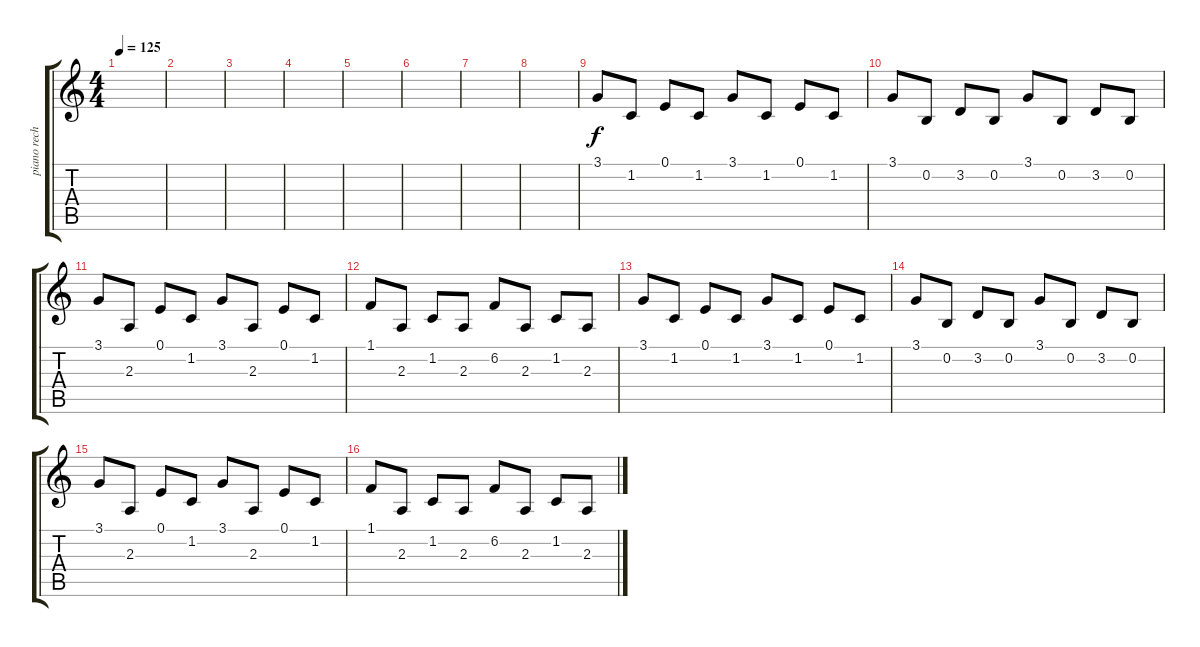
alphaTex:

\track ("piano rechterhand" "piano rech") {instrument acousticgrandpiano}
\staff {score tabs}
\tuning (E4 B3 G3 D3 A2 E2) {hide}
\ts (4 4)
\tempo 125
\clef g2
\ks c
|
|
|
|
|
|
|
|
3.1.8 1.2.8 0.1.8 1.2.8 3.1.8 1.2.8 0.1.8 1.2.8 |
3.1.8 0.2.8 3.2.8 0.2.8 3.1.8 0.2.8 3.2.8 0.2.8 |
3.1.8 2.3.8 0.1.8 1.2.8 3.1.8 2.3.8 0.1.8 1.2.8 |
1.1.8 2.3.8 1.2.8 2.3.8 6.2.8 2.3.8 1.2.8 2.3.8 |
3.1.8 1.2.8 0.1.8 1.2.8 3.1.8 1.2.8 0.1.8 1.2.8 |
3.1.8 0.2.8 3.2.8 0.2.8 3.1.8 0.2.8 3.2.8 0.2.8 |
3.1.8 2.3.8 0.1.8 1.2.8 3.1.8 2.3.8 0.1.8 1.2.8 |
1.1.8 2.3.8 1.2.8 2.3.8 6.2.8 2.3.8 1.2.8 2.3.8
